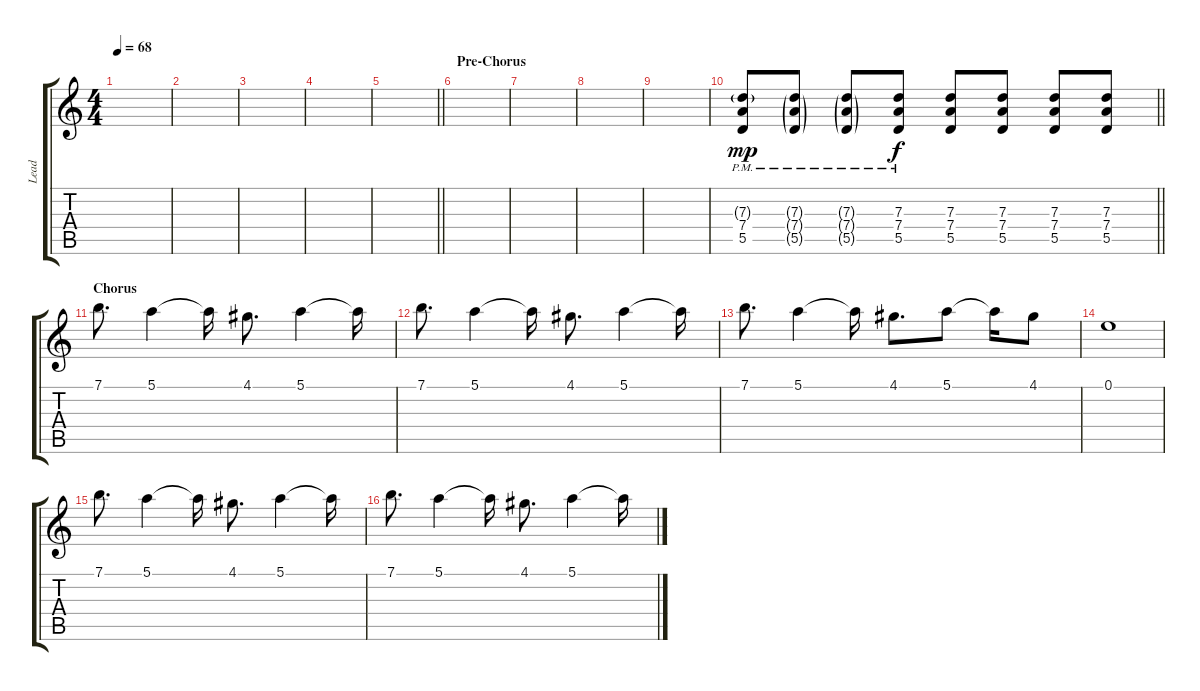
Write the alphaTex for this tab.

\track ("Lead" "Lead") {instrument overdrivenguitar}
\staff {score tabs}
\tuning (E4 B3 G3 D3 A2 E2) {hide}
\ts (4 4)
\tempo 68
\clef g2
\ks c
|
|
|
|
\barLineRight lightlight
|
\section ("" "Pre-Chorus")
|
|
|
|
\barLineRight lightlight
(7.3{g pm} 7.4 5.5).8{dy mp} (7.3{g pm} 7.4{g} 5.5{g}).8 (7.3{g pm} 7.4{g} 5.5{g}).8 (7.3{pm} 7.4 5.5).8{dy f} (7.3 7.4 5.5).8 (7.3 7.4 5.5).8 (7.3 7.4 5.5).8 (7.3 7.4 5.5).8 |
\section ("" "Chorus")
7.1.8{d} 5.1.4 5.1{t}.16 4.1.8{d} 5.1.4 5.1{t}.16 |
7.1.8{d} 5.1.4 5.1{t}.16 4.1.8{d} 5.1.4 5.1{t}.16 |
7.1.8{d} 5.1.4 5.1{t}.16 4.1.8{d} 5.1.8 5.1{t}.16 4.1.8 |
0.1.1 |
7.1.8{d} 5.1.4 5.1{t}.16 4.1.8{d} 5.1.4 5.1{t}.16 |
7.1.8{d} 5.1.4 5.1{t}.16 4.1.8{d} 5.1.4 5.1{t}.16
